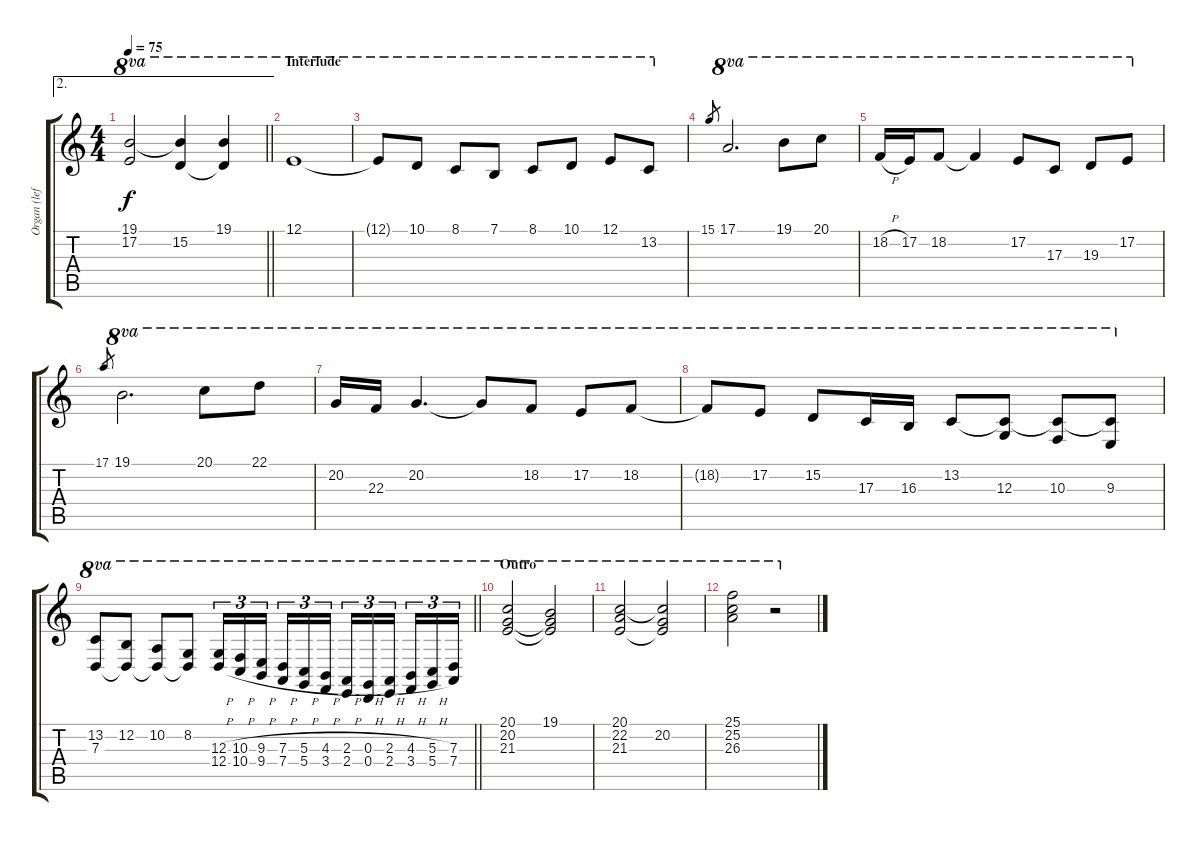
\track ("Organ (left)" "Organ (lef") {instrument percussiveorgan}
\staff {score tabs}
\tuning (E4 B3 G3 D3 A2 E2) {hide}
\ae 2
\ts (4 4)
\tempo 75
\clef g2
\barLineRight lightlight
\ks c
(19.1{t} 17.2).2{ot 8va dy f} (19.1{t} 15.2).4{ot 8va} (19.1 15.2{t}).4{ot 8va} |
\section ("" "Interlude")
12.1.1{ot 8va} |
12.1{t}.8{ot 8va} 10.1.8{ot 8va} 8.1.8{ot 8va} 7.1.8{ot 8va} 8.1.8{ot 8va} 10.1.8{ot 8va} 12.1.8{ot 8va} 13.2.8{ot 8va} |
15.1.8{gr} 17.1.2{d ot 8va} 19.1.8{ot 8va} 20.1.8{ot 8va} |
18.2{h}.16{ot 8va} 17.2.16{ot 8va} 18.2.8{ot 8va} 18.2{t}.4{ot 8va} 17.2.8{ot 8va} 17.3.8{ot 8va} 19.3.8{ot 8va} 17.2.8{ot 8va} |
17.1.8{gr} 19.1.2{d ot 8va} 20.1.8{ot 8va} 22.1.8{ot 8va} |
20.2.16{ot 8va} 22.3.16{ot 8va} 20.2.4{d ot 8va} 20.2{t}.8{ot 8va} 18.2.8{ot 8va} 17.2.8{ot 8va} 18.2.8{ot 8va} |
18.2{t}.8{ot 8va} 17.2.8{ot 8va} 15.2.8{ot 8va} 17.3.16{ot 8va} 16.3.16{ot 8va} 13.2.8{ot 8va} (13.2{t} 12.3).8{ot 8va} (13.2{t} 10.3).8{ot 8va} (13.2{t} 9.3).8{ot 8va} |
\barLineRight lightlight
(13.2 7.3).8{ot 8va} (12.2 7.3{t}).8{ot 8va} (10.2 7.3{t}).8{ot 8va} (8.2 7.3{t}).8{ot 8va} (12.3{h} 12.4{h}).16{tu (3 2) ot 8va} (10.3{h} 10.4{h}).16{tu (3 2) ot 8va} (9.3{h} 9.4{h}).16{tu (3 2) ot 8va beam splitsecondary} (7.3{h} 7.4{h}).16{tu (3 2) ot 8va} (5.3{h} 5.4{h}).16{tu (3 2) ot 8va} (4.3{h} 3.4{h}).16{tu (3 2) ot 8va} (2.3{h} 2.4{h}).16{tu (3 2) ot 8va} (0.3{h} 0.4{h}).16{tu (3 2) ot 8va} (2.3{h} 2.4{h}).16{tu (3 2) ot 8va beam splitsecondary} (4.3{h} 3.4{h}).16{tu (3 2) ot 8va} (5.3{h} 5.4{h}).16{tu (3 2) ot 8va} (7.3 7.4).16{tu (3 2) ot 8va} |
\section ("" "Outro")
(20.1 20.2 21.3).2{ot 8va} (19.1 20.2{t} 21.3{t}).2{ot 8va} |
(20.1 22.2 21.3).2{ot 8va} (20.1{t} 20.2 21.3{t}).2{ot 8va} |
(25.1 25.2 26.3).2{ot 8va} r.2{ot 8va}
